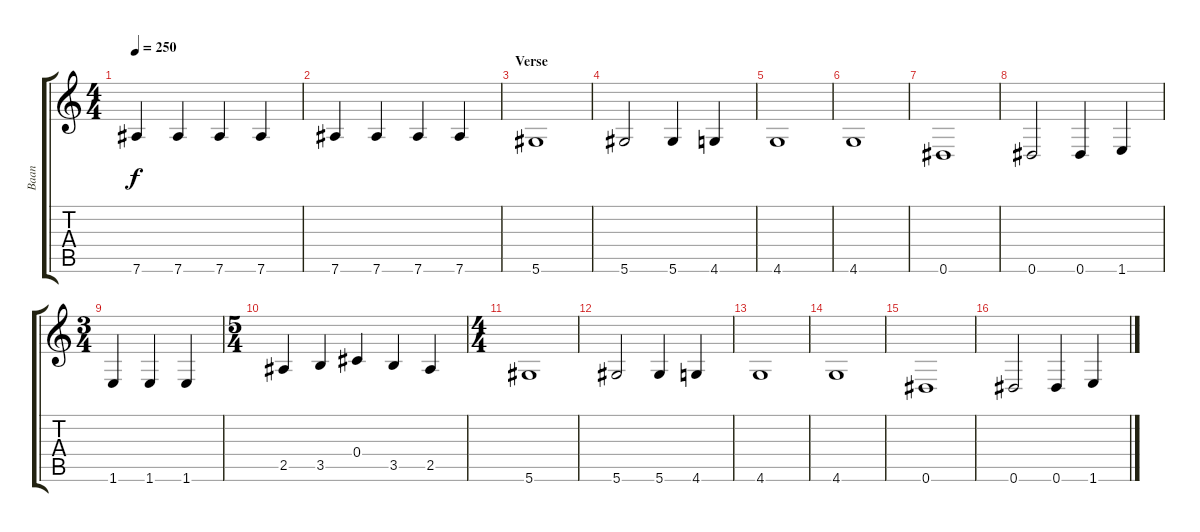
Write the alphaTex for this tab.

\track ("Baan" "Baan") {instrument electricbassfinger}
\staff {score tabs}
\tuning (Eb4 Bb3 Gb3 Db3 Ab2 Eb2) {hide}
\ts (4 4)
\tempo 250
\clef g2
\ks c
7.6.4{dy f} 7.6.4 7.6.4 7.6.4 |
7.6.4 7.6.4 7.6.4 7.6.4 |
\section ("" "Verse")
5.6.1 |
5.6.2 5.6.4 4.6.4 |
4.6.1 |
4.6.1 |
0.6.1 |
0.6.2 0.6.4 1.6.4 |
\ts (3 4)
1.6.4 1.6.4 1.6.4 |
\ts (5 4)
2.5.4 3.5.4 0.4.4 3.5.4 2.5.4 |
\ts (4 4)
5.6.1 |
5.6.2 5.6.4 4.6.4 |
4.6.1 |
4.6.1 |
0.6.1 |
0.6.2 0.6.4 1.6.4
